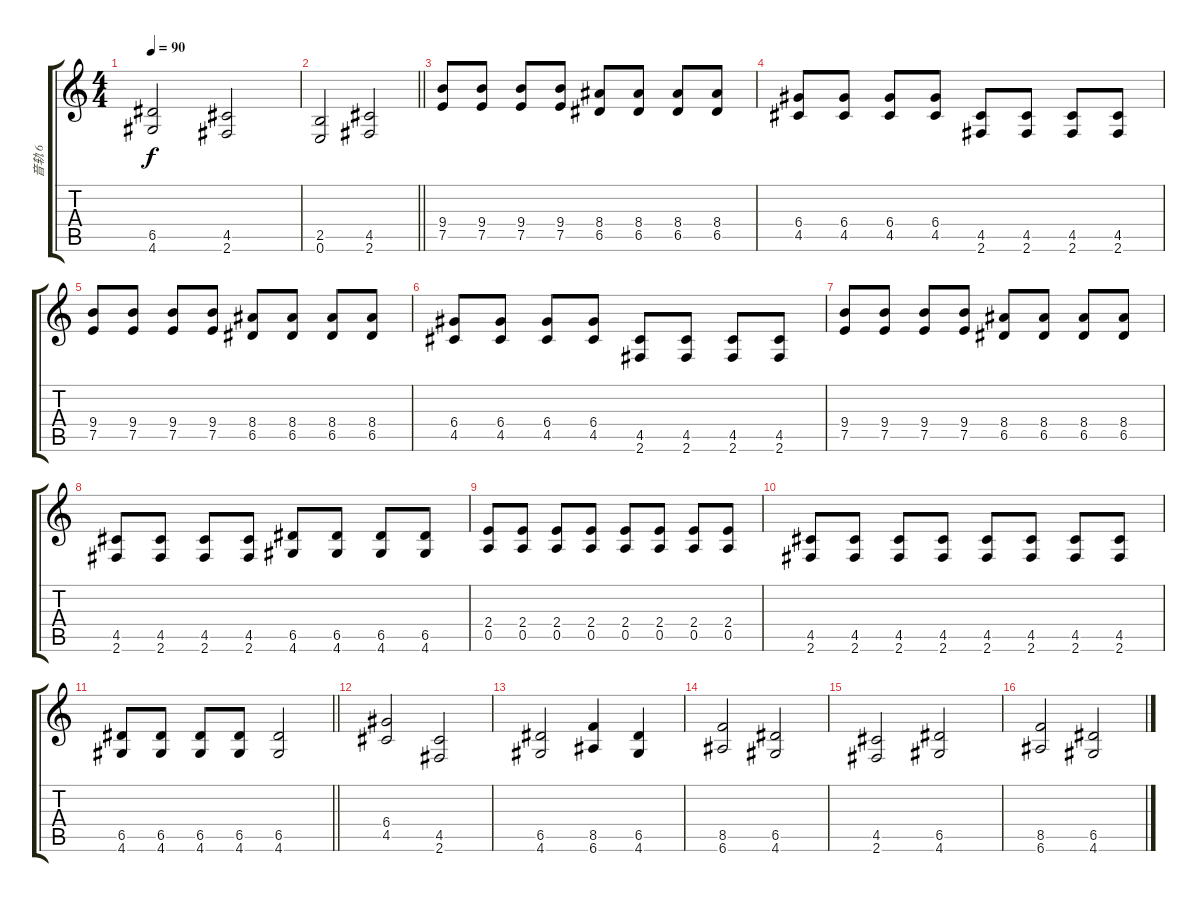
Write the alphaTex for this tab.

\track ("音轨 6" "音轨 6") {instrument overdrivenguitar}
\staff {score tabs}
\tuning (E4 B3 G3 D3 A2 E2) {hide}
\ts (4 4)
\tempo 90
\clef g2
\ks c
(6.5 4.6).2{dy f} (4.5 2.6).2 |
\barLineRight lightlight
(2.5 0.6).2 (4.5 2.6).2 |
(9.4 7.5).8 (9.4 7.5).8 (9.4 7.5).8 (9.4 7.5).8 (8.4 6.5).8 (8.4 6.5).8 (8.4 6.5).8 (8.4 6.5).8 |
(6.4 4.5).8 (6.4 4.5).8 (6.4 4.5).8 (6.4 4.5).8 (4.5 2.6).8 (4.5 2.6).8 (4.5 2.6).8 (4.5 2.6).8 |
(9.4 7.5).8 (9.4 7.5).8 (9.4 7.5).8 (9.4 7.5).8 (8.4 6.5).8 (8.4 6.5).8 (8.4 6.5).8 (8.4 6.5).8 |
(6.4 4.5).8 (6.4 4.5).8 (6.4 4.5).8 (6.4 4.5).8 (4.5 2.6).8 (4.5 2.6).8 (4.5 2.6).8 (4.5 2.6).8 |
(9.4 7.5).8 (9.4 7.5).8 (9.4 7.5).8 (9.4 7.5).8 (8.4 6.5).8 (8.4 6.5).8 (8.4 6.5).8 (8.4 6.5).8 |
(4.5 2.6).8 (4.5 2.6).8 (4.5 2.6).8 (4.5 2.6).8 (6.5 4.6).8 (6.5 4.6).8 (6.5 4.6).8 (6.5 4.6).8 |
(2.4 0.5).8 (2.4 0.5).8 (2.4 0.5).8 (2.4 0.5).8 (2.4 0.5).8 (2.4 0.5).8 (2.4 0.5).8 (2.4 0.5).8 |
(4.5 2.6).8 (4.5 2.6).8 (4.5 2.6).8 (4.5 2.6).8 (4.5 2.6).8 (4.5 2.6).8 (4.5 2.6).8 (4.5 2.6).8 |
\barLineRight lightlight
(6.5 4.6).8 (6.5 4.6).8 (6.5 4.6).8 (6.5 4.6).8 (6.5 4.6).2 |
(6.4 4.5).2{txt ""} (4.5 2.6).2 |
(6.5 4.6).2 (8.5 6.6).4 (6.5 4.6).4 |
(8.5 6.6).2 (6.5 4.6).2 |
(4.5 2.6).2 (6.5 4.6).2 |
(8.5 6.6).2 (6.5 4.6).2
